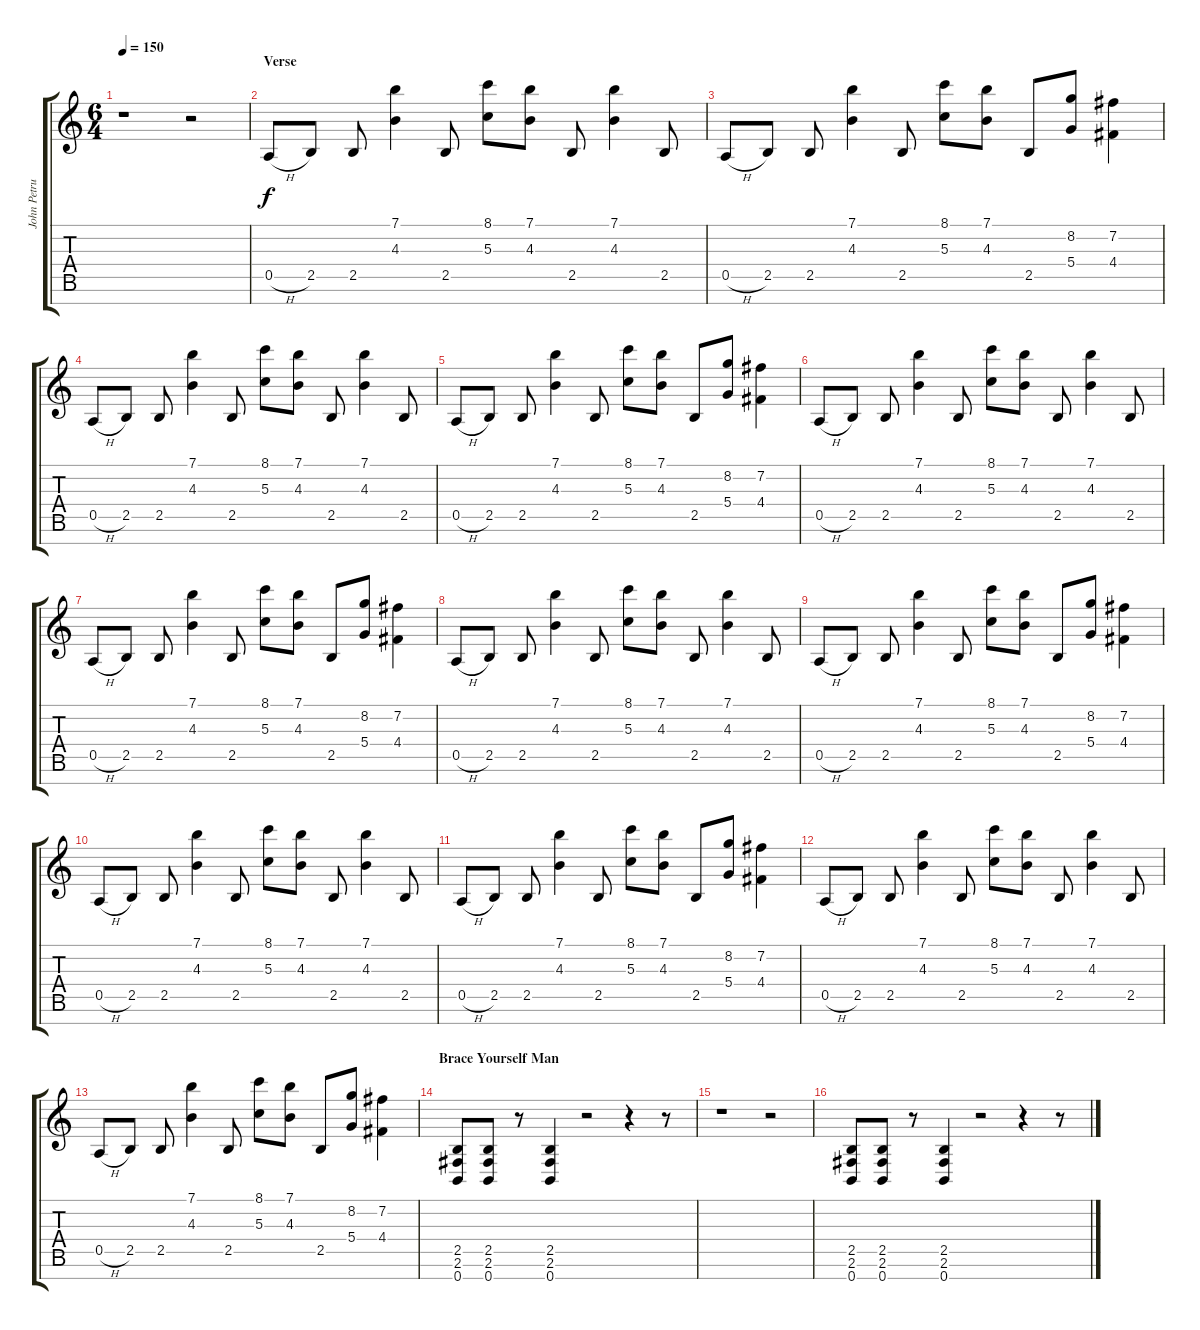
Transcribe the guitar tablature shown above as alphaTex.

\track ("John Petrucci" "John Petru") {instrument distortionguitar}
\staff {score tabs}
\tuning (E4 B3 G3 D3 A2 E2 B1) {hide}
\ts (6 4)
\tempo 150
\clef g2
\ks c
r.1{dy f} r.2 |
\section ("" "Verse")
0.5{h}.8{instrument electricguitarclean} 2.5.8 2.5.8 (7.1 4.3).4 2.5.8 (8.1 5.3).8 (7.1 4.3).8 2.5.8 (7.1 4.3).4 2.5.8 |
0.5{h}.8 2.5.8 2.5.8 (7.1 4.3).4 2.5.8 (8.1 5.3).8 (7.1 4.3).8 2.5.8 (8.2 5.4).8 (7.2 4.4).4 |
0.5{h}.8 2.5.8 2.5.8 (7.1 4.3).4 2.5.8 (8.1 5.3).8 (7.1 4.3).8 2.5.8 (7.1 4.3).4 2.5.8 |
0.5{h}.8 2.5.8 2.5.8 (7.1 4.3).4 2.5.8 (8.1 5.3).8 (7.1 4.3).8 2.5.8 (8.2 5.4).8 (7.2 4.4).4 |
0.5{h}.8 2.5.8 2.5.8 (7.1 4.3).4 2.5.8 (8.1 5.3).8 (7.1 4.3).8 2.5.8 (7.1 4.3).4 2.5.8 |
0.5{h}.8 2.5.8 2.5.8 (7.1 4.3).4 2.5.8 (8.1 5.3).8 (7.1 4.3).8 2.5.8 (8.2 5.4).8 (7.2 4.4).4 |
0.5{h}.8 2.5.8 2.5.8 (7.1 4.3).4 2.5.8 (8.1 5.3).8 (7.1 4.3).8 2.5.8 (7.1 4.3).4 2.5.8 |
0.5{h}.8 2.5.8 2.5.8 (7.1 4.3).4 2.5.8 (8.1 5.3).8 (7.1 4.3).8 2.5.8 (8.2 5.4).8 (7.2 4.4).4 |
0.5{h}.8 2.5.8 2.5.8 (7.1 4.3).4 2.5.8 (8.1 5.3).8 (7.1 4.3).8 2.5.8 (7.1 4.3).4 2.5.8 |
0.5{h}.8 2.5.8 2.5.8 (7.1 4.3).4 2.5.8 (8.1 5.3).8 (7.1 4.3).8 2.5.8 (8.2 5.4).8 (7.2 4.4).4 |
0.5{h}.8 2.5.8 2.5.8 (7.1 4.3).4 2.5.8 (8.1 5.3).8 (7.1 4.3).8 2.5.8 (7.1 4.3).4 2.5.8 |
0.5{h}.8 2.5.8 2.5.8 (7.1 4.3).4 2.5.8 (8.1 5.3).8 (7.1 4.3).8 2.5.8 (8.2 5.4).8 (7.2 4.4).4 |
\section ("" "Brace Yourself Man")
(2.5 2.6 0.7).8{instrument distortionguitar} (2.5 2.6 0.7).8 r.8 (2.5 2.6 0.7).4 r.2 r.4 r.8 |
r.1 r.2 |
(2.5 2.6 0.7).8 (2.5 2.6 0.7).8 r.8 (2.5 2.6 0.7).4 r.2 r.4 r.8
